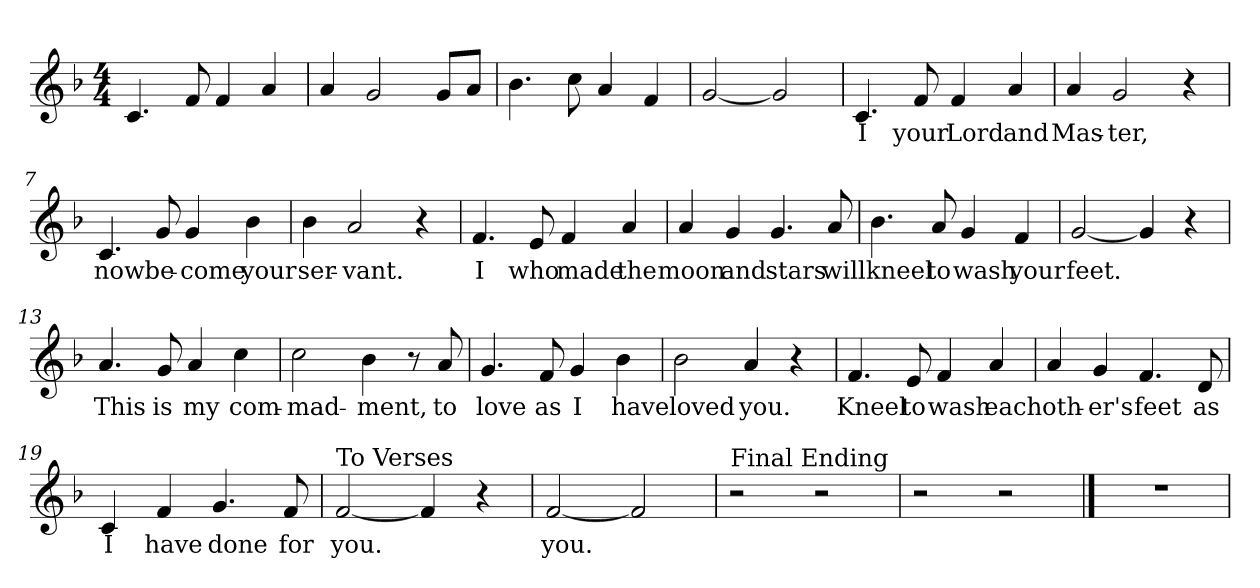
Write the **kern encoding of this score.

**kern	**text
*part1	*part1
*staff1	*staff1
*clefG2	*
*k[b-]	*
*F:	*
*M4/4	*
=1	=1
4.c/	.
8f/	.
4f/	.
4a/	.
=2	=2
4a/	.
2g/	.
8g/L	.
8a/J	.
=3	=3
4.b-\	.
8cc\	.
4a/	.
4f/	.
=4	=4
[2g/	.
2g/]	.
!!LO:LB:g=z
=5	=5
4.c/	I
8f/	your
4f/	Lord
4a/	and
=6	=6
4a/	Mas-
2g/	-ter,
4r	.
=7	=7
4.c/	now
8g/	be-
4g/	-come
4b-\	your
=8	=8
4b-\	ser-
2a/	-vant.
4r	.
!!LO:LB:g=z
=9	=9
4.f/	I
8e/	who
4f/	made
4a/	the
=10	=10
4a/	moon
4g/	and
4.g/	stars
8a/	will
=11	=11
4.b-\	kneel
8a/	to
4g/	wash
4f/	your
=12	=12
[2g/	feet.
4g/]	.
4r	.
!!LO:LB:g=z
=13	=13
4.a/	This
8g/	is
4a/	my
4cc\	com-
=14	=14
2cc\	-mad-
4b-\	-ment,
8r	.
8a/	to
=15	=15
4.g/	love
8f/	as
4g/	I
4b-\	have
=16	=16
2b-\	loved
4a/	you.
4r	.
!!LO:LB:g=z
=17	=17
4.f/	Kneel
8e/	to
4f/	wash
4a/	each
=18	=18
4a/	oth-
4g/	-er's
4.f/	feet
8d/	as
=19	=19
4c/	I
4f/	have
4.g/	done
8f/	for
!!LO:LB:g=z
=20	=20
!LO:TX:a:t=To Verses	!
[2f/	you.
4f/]	.
4r	.
=21	=21
[2f/	you.
2f/]	.
=22	=22
!LO:TX:a:t=Final Ending	!
2r	.
2r	.
=23	=23
2r	.
2r	.
==24	==24
1r	.
=	=
*-	*-
